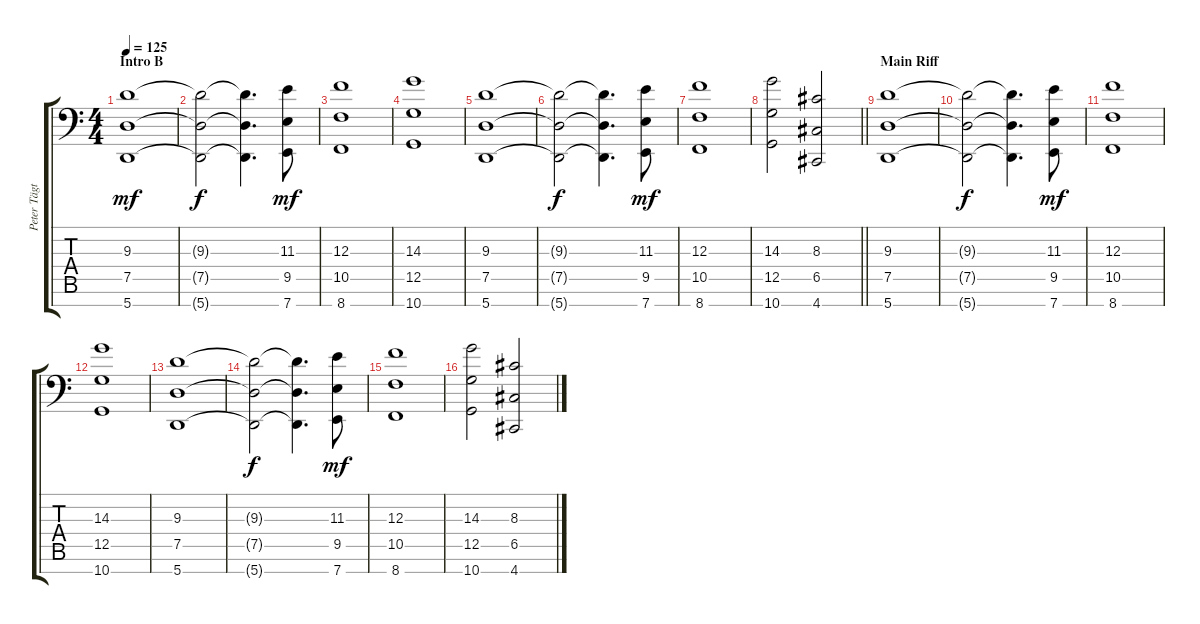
\track ("Peter Tägtgren (Keyboard III)" "Peter Tägt") {instrument stringensemble2}
\staff {score tabs}
\tuning (D4 A3 F3 C3 G2 D2 A1) {hide}
\ts (4 4)
\section ("" "Intro B")
\tempo 125
\clef f4
\ks c
(9.3 7.5 5.7).1{dy mf} |
(9.3{t} 7.5{t} 5.7{t}).2{dy f} (9.3{t} 7.5{t} 5.7{t}).4{d} (11.3 9.5 7.7).8{dy mf} |
(12.3 10.5 8.7).1 |
(14.3 12.5 10.7).1 |
(9.3 7.5 5.7).1 |
(9.3{t} 7.5{t} 5.7{t}).2{dy f} (9.3{t} 7.5{t} 5.7{t}).4{d} (11.3 9.5 7.7).8{dy mf} |
(12.3 10.5 8.7).1 |
\barLineRight lightlight
(14.3 12.5 10.7).2 (8.3 6.5 4.7).2 |
\section ("" "Main Riff")
(9.3 7.5 5.7).1 |
(9.3{t} 7.5{t} 5.7{t}).2{dy f} (9.3{t} 7.5{t} 5.7{t}).4{d} (11.3 9.5 7.7).8{dy mf} |
(12.3 10.5 8.7).1 |
(14.3 12.5 10.7).1 |
(9.3 7.5 5.7).1 |
(9.3{t} 7.5{t} 5.7{t}).2{dy f} (9.3{t} 7.5{t} 5.7{t}).4{d} (11.3 9.5 7.7).8{dy mf} |
(12.3 10.5 8.7).1 |
(14.3 12.5 10.7).2 (8.3 6.5 4.7).2
